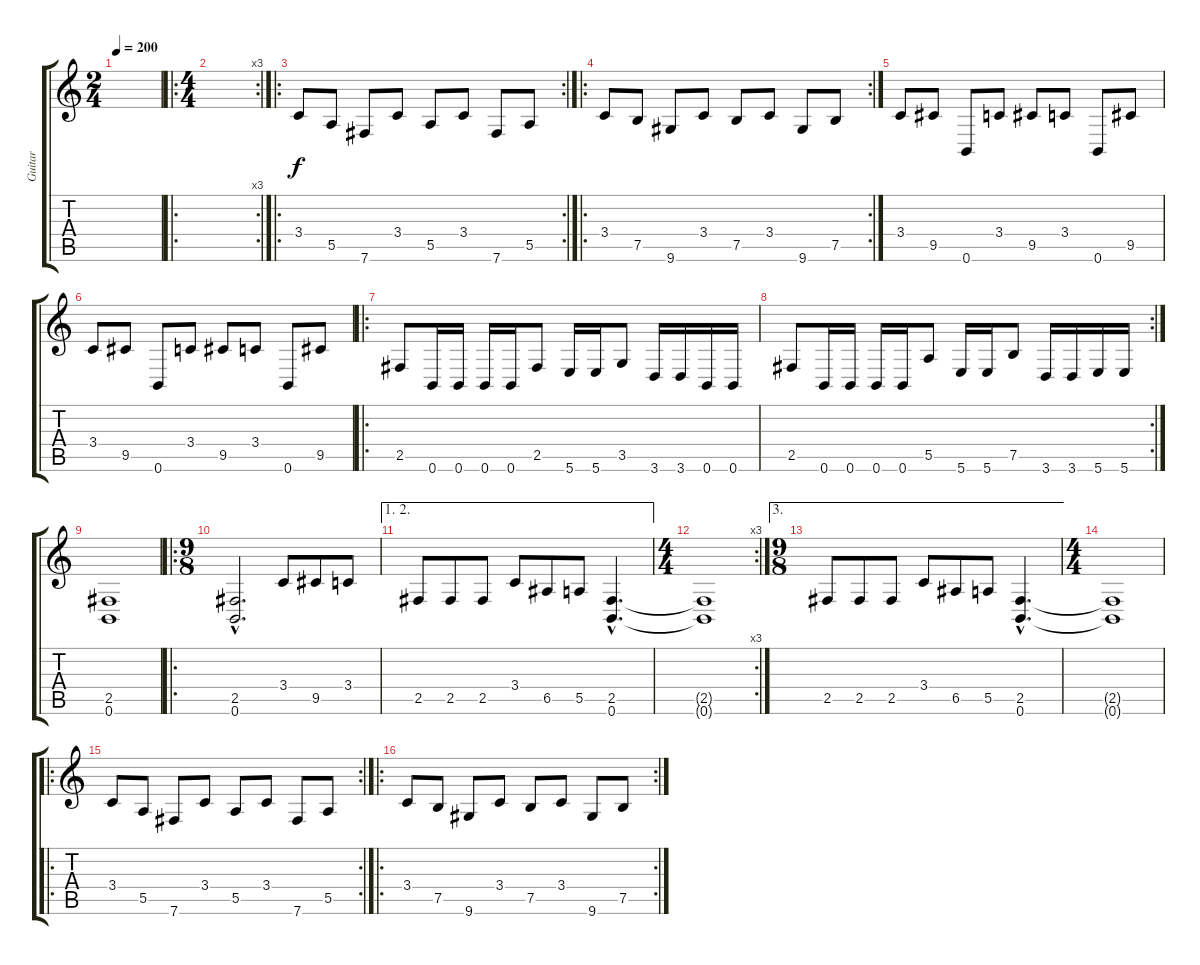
\track ("Guitar " "Guitar ") {instrument distortionguitar}
\staff {score tabs}
\tuning (B3 Gb3 D3 A2 E2 B1) {hide}
\ts (2 4)
\tempo 200
\clef g2
\ks c
|
\ro
\rc 3
\ts (4 4)
|
\ro
\rc 2
3.4.8 5.5.8 7.6.8 3.4.8 5.5.8 3.4.8 7.6.8 5.5.8 |
\ro
\rc 2
3.4.8 7.5.8 9.6.8 3.4.8 7.5.8 3.4.8 9.6.8 7.5.8 |
3.4.8 9.5.8 0.6.8 3.4.8 9.5.8 3.4.8 0.6.8 9.5.8 |
3.4.8 9.5.8 0.6.8 3.4.8 9.5.8 3.4.8 0.6.8 9.5.8 |
\ro
2.5.8 0.6.16 0.6.16 0.6.16 0.6.16 2.5.8 5.6.16 5.6.16 3.5.8 3.6.16 3.6.16 0.6.16 0.6.16 |
\rc 2
2.5.8 0.6.16 0.6.16 0.6.16 0.6.16 5.5.8 5.6.16 5.6.16 7.5.8 3.6.16 3.6.16 5.6.16 5.6.16 |
(2.5 0.6).1 |
\ro
\ts (9 8)
(2.5{hac} 0.6{hac}).2{d} 3.4.8 9.5.8 3.4.8 |
\ae (1 2)
2.5.8 2.5.8 2.5.8 3.4.8 6.5.8 5.5.8 (2.5{hac} 0.6{hac}).4{d} |
\rc 3
\ts (4 4)
(2.5{t} 0.6{t}).1 |
\ae 3
\ts (9 8)
2.5.8 2.5.8 2.5.8 3.4.8 6.5.8 5.5.8 (2.5{hac} 0.6{hac}).4{d} |
\ts (4 4)
(2.5{t} 0.6{t}).1 |
\ro
\rc 2
3.4.8 5.5.8 7.6.8 3.4.8 5.5.8 3.4.8 7.6.8 5.5.8 |
\ro
\rc 2
3.4.8 7.5.8 9.6.8 3.4.8 7.5.8 3.4.8 9.6.8 7.5.8
